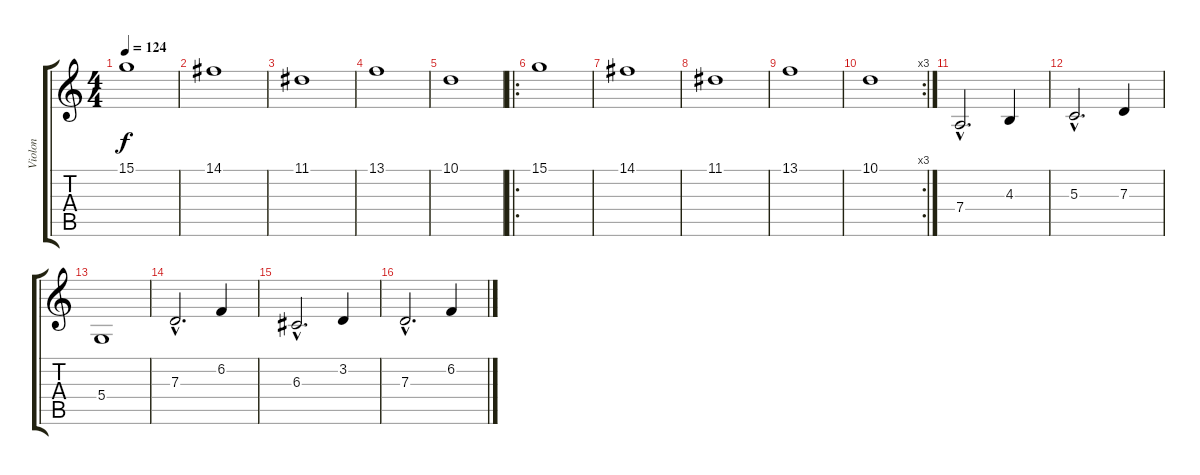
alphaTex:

\track ("Violon" "Violon") {instrument viola}
\staff {score tabs}
\tuning (E4 B3 G3 D3 A2 E2) {hide}
\ts (4 4)
\tempo 124
\clef g2
\ks c
15.1.1{dy f volume 0 instrument viola} |
14.1.1{volume 5} |
11.1.1 |
13.1.1{volume 10} |
10.1.1 |
\ro
15.1.1 |
14.1.1 |
11.1.1 |
13.1.1 |
\rc 3
10.1.1 |
7.4{hac}.2{d} 4.3.4 |
5.3{hac}.2{d} 7.3.4 |
5.4.1 |
7.3{hac}.2{d} 6.2.4 |
6.3{hac}.2{d} 3.2.4 |
7.3{hac}.2{d} 6.2.4
